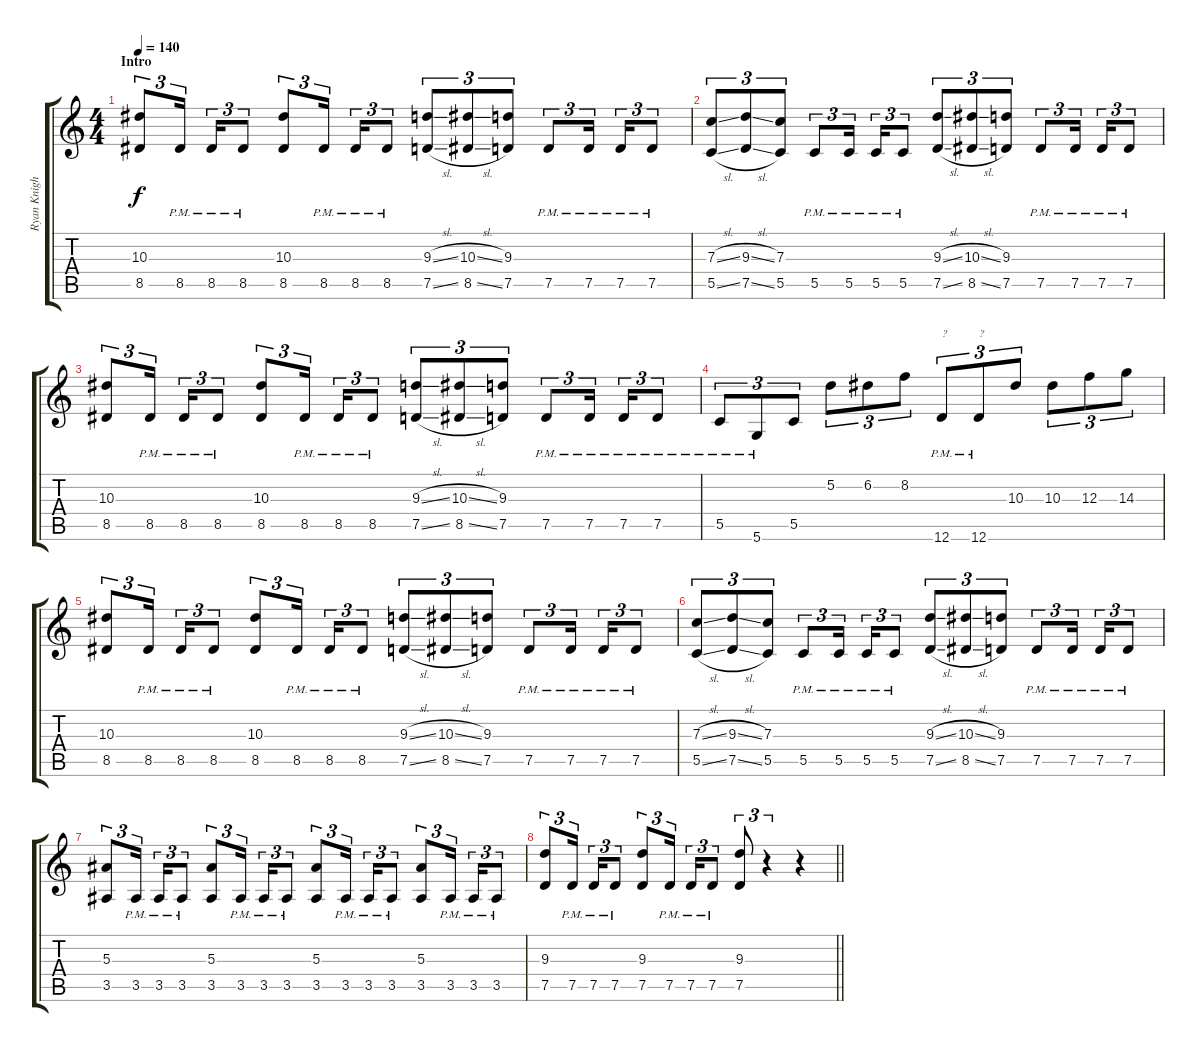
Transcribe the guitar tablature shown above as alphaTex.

\track ("Ryan Knight Rhtyhm" "Ryan Knigh") {instrument overdrivenguitar}
\staff {score tabs}
\tuning (D4 A3 F3 C3 G2 D2) {hide}
\ts (4 4)
\section ("" "Intro")
\tempo 140
\clef g2
\ks c
(10.3 8.5).8{tu (3 2) dy f} 8.5{pm}.16{tu (3 2) beam splitsecondary} 8.5{pm}.16{tu (3 2)} 8.5{pm}.8{tu (3 2)} (10.3 8.5).8{tu (3 2)} 8.5{pm}.16{tu (3 2) beam splitsecondary} 8.5{pm}.16{tu (3 2)} 8.5{pm}.8{tu (3 2)} (9.3{sl} 7.5{sl}).8{tu (3 2)} (10.3{sl} 8.5{sl}).8{tu (3 2)} (9.3 7.5).8{tu (3 2)} 7.5{pm}.8{tu (3 2)} 7.5{pm}.16{tu (3 2) beam splitsecondary} 7.5{pm}.16{tu (3 2)} 7.5{pm}.8{tu (3 2)} |
(7.3{sl} 5.5{sl}).8{tu (3 2)} (9.3{sl} 7.5{sl}).8{tu (3 2)} (7.3 5.5).8{tu (3 2)} 5.5{pm}.8{tu (3 2)} 5.5{pm}.16{tu (3 2) beam splitsecondary} 5.5{pm}.16{tu (3 2)} 5.5{pm}.8{tu (3 2)} (9.3{sl} 7.5{sl}).8{tu (3 2)} (10.3{sl} 8.5{sl}).8{tu (3 2)} (9.3 7.5).8{tu (3 2)} 7.5{pm}.8{tu (3 2)} 7.5{pm}.16{tu (3 2) beam splitsecondary} 7.5{pm}.16{tu (3 2)} 7.5{pm}.8{tu (3 2)} |
(10.3 8.5).8{tu (3 2)} 8.5{pm}.16{tu (3 2) beam splitsecondary} 8.5{pm}.16{tu (3 2)} 8.5{pm}.8{tu (3 2)} (10.3 8.5).8{tu (3 2)} 8.5{pm}.16{tu (3 2) beam splitsecondary} 8.5{pm}.16{tu (3 2)} 8.5{pm}.8{tu (3 2)} (9.3{sl} 7.5{sl}).8{tu (3 2)} (10.3{sl} 8.5{sl}).8{tu (3 2)} (9.3 7.5).8{tu (3 2)} 7.5{pm}.8{tu (3 2)} 7.5{pm}.16{tu (3 2) beam splitsecondary} 7.5{pm}.16{tu (3 2)} 7.5{pm}.8{tu (3 2)} |
5.5{pm}.8{tu (3 2)} 5.6{pm}.8{tu (3 2)} 5.5.8{tu (3 2)} 5.2.8{tu (3 2)} 6.2.8{tu (3 2)} 8.2.8{tu (3 2)} 12.6{pm}.8{tu (3 2) txt "?"} 12.6{pm}.8{tu (3 2) txt "?"} 10.3.8{tu (3 2)} 10.3.8{tu (3 2)} 12.3.8{tu (3 2)} 14.3.8{tu (3 2)} |
(10.3 8.5).8{tu (3 2)} 8.5{pm}.16{tu (3 2) beam splitsecondary} 8.5{pm}.16{tu (3 2)} 8.5{pm}.8{tu (3 2)} (10.3 8.5).8{tu (3 2)} 8.5{pm}.16{tu (3 2) beam splitsecondary} 8.5{pm}.16{tu (3 2)} 8.5{pm}.8{tu (3 2)} (9.3{sl} 7.5{sl}).8{tu (3 2)} (10.3{sl} 8.5{sl}).8{tu (3 2)} (9.3 7.5).8{tu (3 2)} 7.5{pm}.8{tu (3 2)} 7.5{pm}.16{tu (3 2) beam splitsecondary} 7.5{pm}.16{tu (3 2)} 7.5{pm}.8{tu (3 2)} |
(7.3{sl} 5.5{sl}).8{tu (3 2)} (9.3{sl} 7.5{sl}).8{tu (3 2)} (7.3 5.5).8{tu (3 2)} 5.5{pm}.8{tu (3 2)} 5.5{pm}.16{tu (3 2) beam splitsecondary} 5.5{pm}.16{tu (3 2)} 5.5{pm}.8{tu (3 2)} (9.3{sl} 7.5{sl}).8{tu (3 2)} (10.3{sl} 8.5{sl}).8{tu (3 2)} (9.3 7.5).8{tu (3 2)} 7.5{pm}.8{tu (3 2)} 7.5{pm}.16{tu (3 2) beam splitsecondary} 7.5{pm}.16{tu (3 2)} 7.5{pm}.8{tu (3 2)} |
(5.3 3.5).8{tu (3 2)} 3.5{pm}.16{tu (3 2) beam splitsecondary} 3.5{pm}.16{tu (3 2)} 3.5{pm}.8{tu (3 2)} (5.3 3.5).8{tu (3 2)} 3.5{pm}.16{tu (3 2) beam splitsecondary} 3.5{pm}.16{tu (3 2)} 3.5{pm}.8{tu (3 2)} (5.3 3.5).8{tu (3 2)} 3.5{pm}.16{tu (3 2) beam splitsecondary} 3.5{pm}.16{tu (3 2)} 3.5{pm}.8{tu (3 2)} (5.3 3.5).8{tu (3 2)} 3.5{pm}.16{tu (3 2) beam splitsecondary} 3.5{pm}.16{tu (3 2)} 3.5{pm}.8{tu (3 2)} |
\barLineRight lightlight
(9.3 7.5).8{tu (3 2)} 7.5{pm}.16{tu (3 2) beam splitsecondary} 7.5{pm}.16{tu (3 2)} 7.5{pm}.8{tu (3 2)} (9.3 7.5).8{tu (3 2)} 7.5{pm}.16{tu (3 2) beam splitsecondary} 7.5{pm}.16{tu (3 2)} 7.5{pm}.8{tu (3 2)} (9.3 7.5).8{tu (3 2)} r.4{tu (3 2)} r.4
